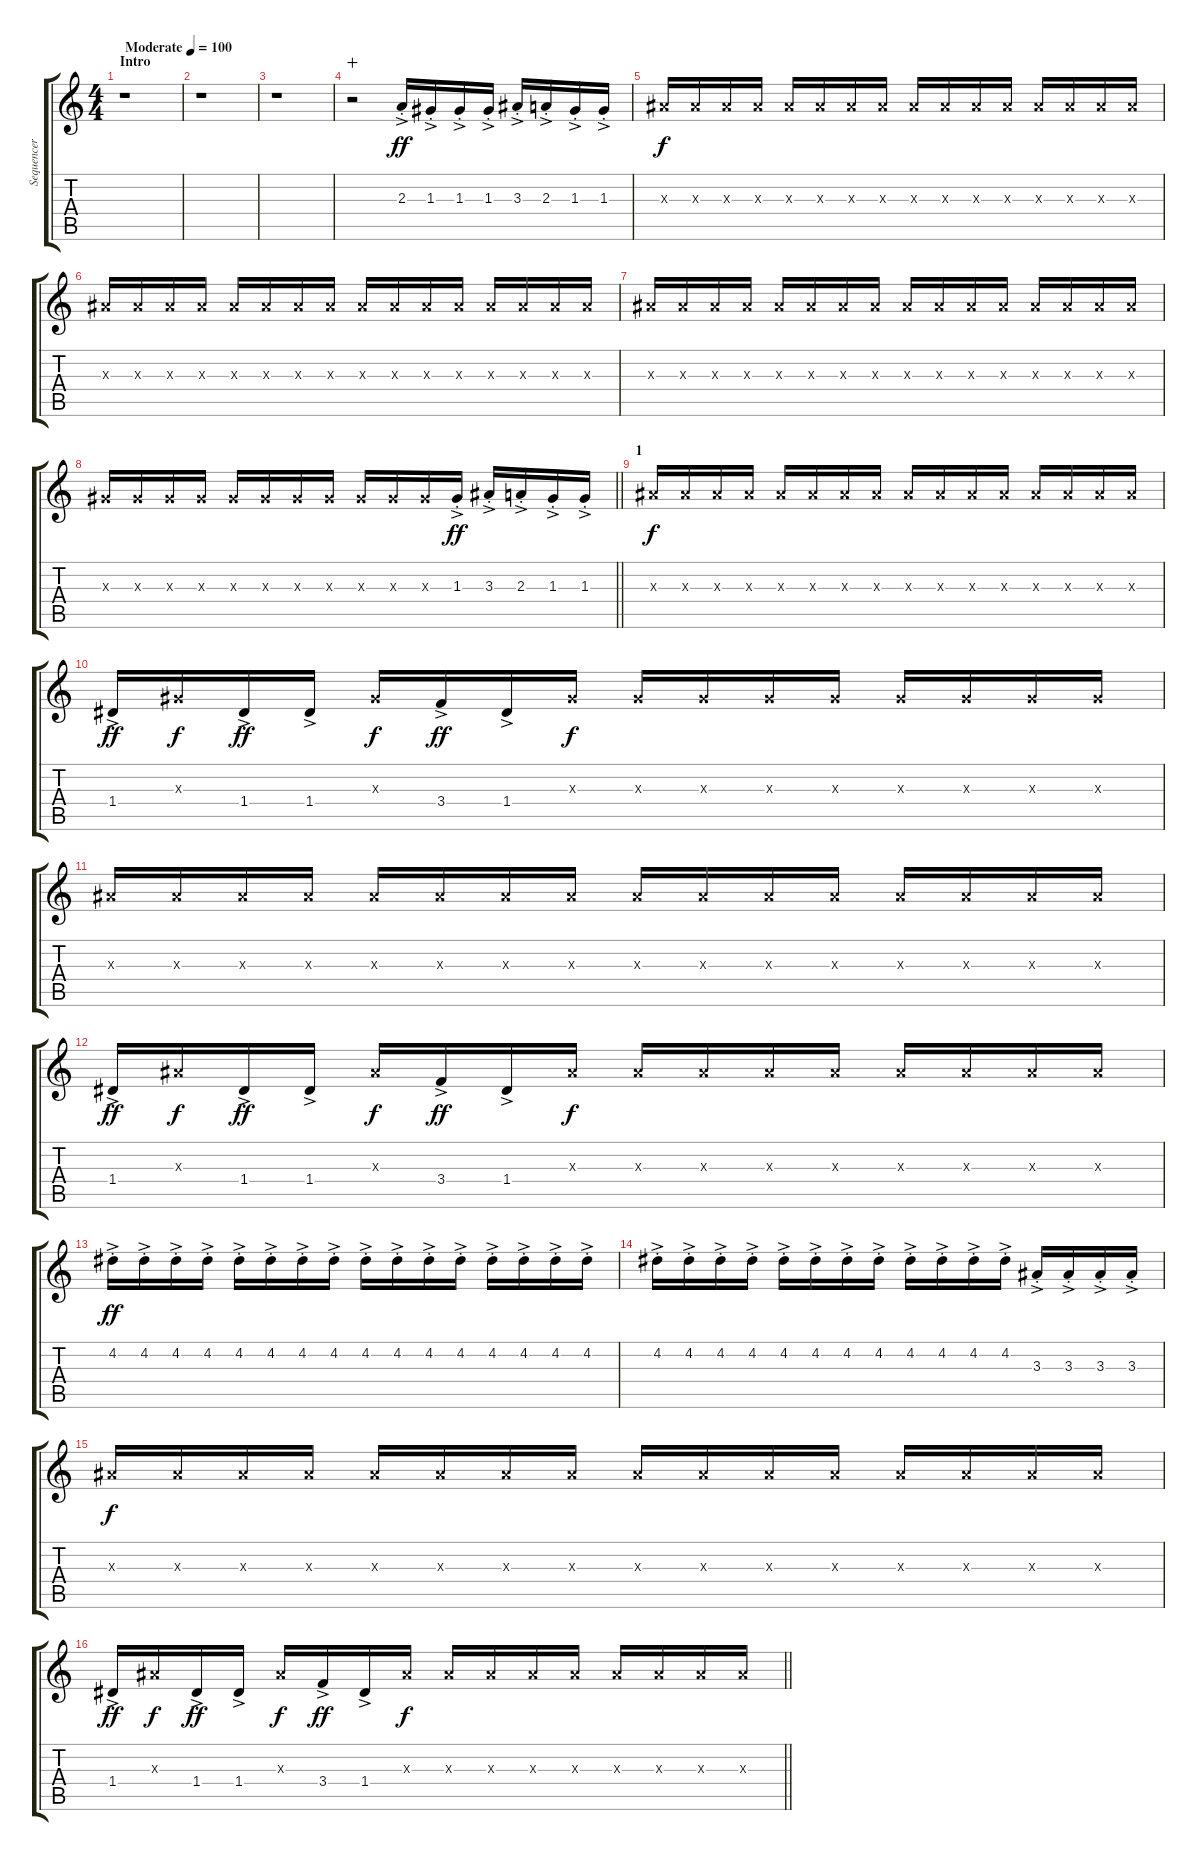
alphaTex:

\track ("Sequencer" "Sequencer") {instrument electricguitarmuted}
\staff {score tabs}
\tuning (E4 B3 G3 D3 A2 E2) {hide}
\ts (4 4)
\section ("" "Intro")
\tempo (100 "Moderate")
\clef g2
\ks c
r.1{dy ff instrument electricguitarmuted} |
r.1 |
r.1 |
r.2{wahc} 2.3{ac st}.16 1.3{ac st}.16 1.3{ac st}.16 1.3{ac st}.16 3.3{ac st}.16 2.3{ac st}.16 1.3{ac st}.16 1.3{ac st}.16 |
3.3{x}.16{dy f} 3.3{x}.16 3.3{x}.16 3.3{x}.16 3.3{x}.16 3.3{x}.16 3.3{x}.16 3.3{x}.16 3.3{x}.16 3.3{x}.16 3.3{x}.16 3.3{x}.16 3.3{x}.16 3.3{x}.16 3.3{x}.16 3.3{x}.16 |
3.3{x}.16 3.3{x}.16 3.3{x}.16 3.3{x}.16 3.3{x}.16 3.3{x}.16 3.3{x}.16 3.3{x}.16 3.3{x}.16 3.3{x}.16 3.3{x}.16 3.3{x}.16 3.3{x}.16 3.3{x}.16 3.3{x}.16 3.3{x}.16 |
3.3{x}.16 3.3{x}.16 3.3{x}.16 3.3{x}.16 3.3{x}.16 3.3{x}.16 3.3{x}.16 3.3{x}.16 3.3{x}.16 3.3{x}.16 3.3{x}.16 3.3{x}.16 3.3{x}.16 3.3{x}.16 3.3{x}.16 3.3{x}.16 |
\barLineRight lightlight
1.3{x}.16 1.3{x}.16 1.3{x}.16 1.3{x}.16 1.3{x}.16 1.3{x}.16 1.3{x}.16 1.3{x}.16 1.3{x}.16 1.3{x}.16 1.3{x}.16 1.3{ac st}.16{dy ff} 3.3{ac st}.16 2.3{ac st}.16 1.3{ac st}.16 1.3{ac st}.16 |
\section ("" "1")
3.3{x}.16{dy f} 3.3{x}.16 3.3{x}.16 3.3{x}.16 3.3{x}.16 3.3{x}.16 3.3{x}.16 3.3{x}.16 3.3{x}.16 3.3{x}.16 3.3{x}.16 3.3{x}.16 3.3{x}.16 3.3{x}.16 3.3{x}.16 3.3{x}.16 |
1.4{ac}.16{dy ff} 1.3{x}.16{dy f} 1.4{ac}.16{dy ff} 1.4{ac}.16 1.3{x}.16{dy f} 3.4{ac}.16{dy ff} 1.4{ac}.16 1.3{x}.16{dy f} 1.3{x}.16 1.3{x}.16 1.3{x}.16 1.3{x}.16 1.3{x}.16 1.3{x}.16 1.3{x}.16 1.3{x}.16 |
3.3{x}.16 3.3{x}.16 3.3{x}.16 3.3{x}.16 3.3{x}.16 3.3{x}.16 3.3{x}.16 3.3{x}.16 3.3{x}.16 3.3{x}.16 3.3{x}.16 3.3{x}.16 3.3{x}.16 3.3{x}.16 3.3{x}.16 3.3{x}.16 |
1.4{ac}.16{dy ff} 3.3{x}.16{dy f} 1.4{ac}.16{dy ff} 1.4{ac}.16 3.3{x}.16{dy f} 3.4{ac}.16{dy ff} 1.4{ac}.16 3.3{x}.16{dy f} 3.3{x}.16 3.3{x}.16 3.3{x}.16 3.3{x}.16 3.3{x}.16 3.3{x}.16 3.3{x}.16 3.3{x}.16 |
4.2{ac st}.16{dy ff} 4.2{ac st}.16 4.2{ac st}.16 4.2{ac st}.16 4.2{ac st}.16 4.2{ac st}.16 4.2{ac st}.16 4.2{ac st}.16 4.2{ac st}.16 4.2{ac st}.16 4.2{ac st}.16 4.2{ac st}.16 4.2{ac st}.16 4.2{ac st}.16 4.2{ac st}.16 4.2{ac st}.16 |
4.2{ac st}.16 4.2{ac st}.16 4.2{ac st}.16 4.2{ac st}.16 4.2{ac st}.16 4.2{ac st}.16 4.2{ac st}.16 4.2{ac st}.16 4.2{ac st}.16 4.2{ac st}.16 4.2{ac st}.16 4.2{ac st}.16 3.3{ac st}.16 3.3{ac st}.16 3.3{ac st}.16 3.3{ac st}.16 |
3.3{x}.16{dy f} 3.3{x}.16 3.3{x}.16 3.3{x}.16 3.3{x}.16 3.3{x}.16 3.3{x}.16 3.3{x}.16 3.3{x}.16 3.3{x}.16 3.3{x}.16 3.3{x}.16 3.3{x}.16 3.3{x}.16 3.3{x}.16 3.3{x}.16 |
\barLineRight lightlight
1.4{ac}.16{dy ff} 3.3{x}.16{dy f} 1.4{ac}.16{dy ff} 1.4{ac}.16 3.3{x}.16{dy f} 3.4{ac}.16{dy ff} 1.4{ac}.16 3.3{x}.16{dy f} 3.3{x}.16 3.3{x}.16 3.3{x}.16 3.3{x}.16 3.3{x}.16 3.3{x}.16 3.3{x}.16 3.3{x}.16
